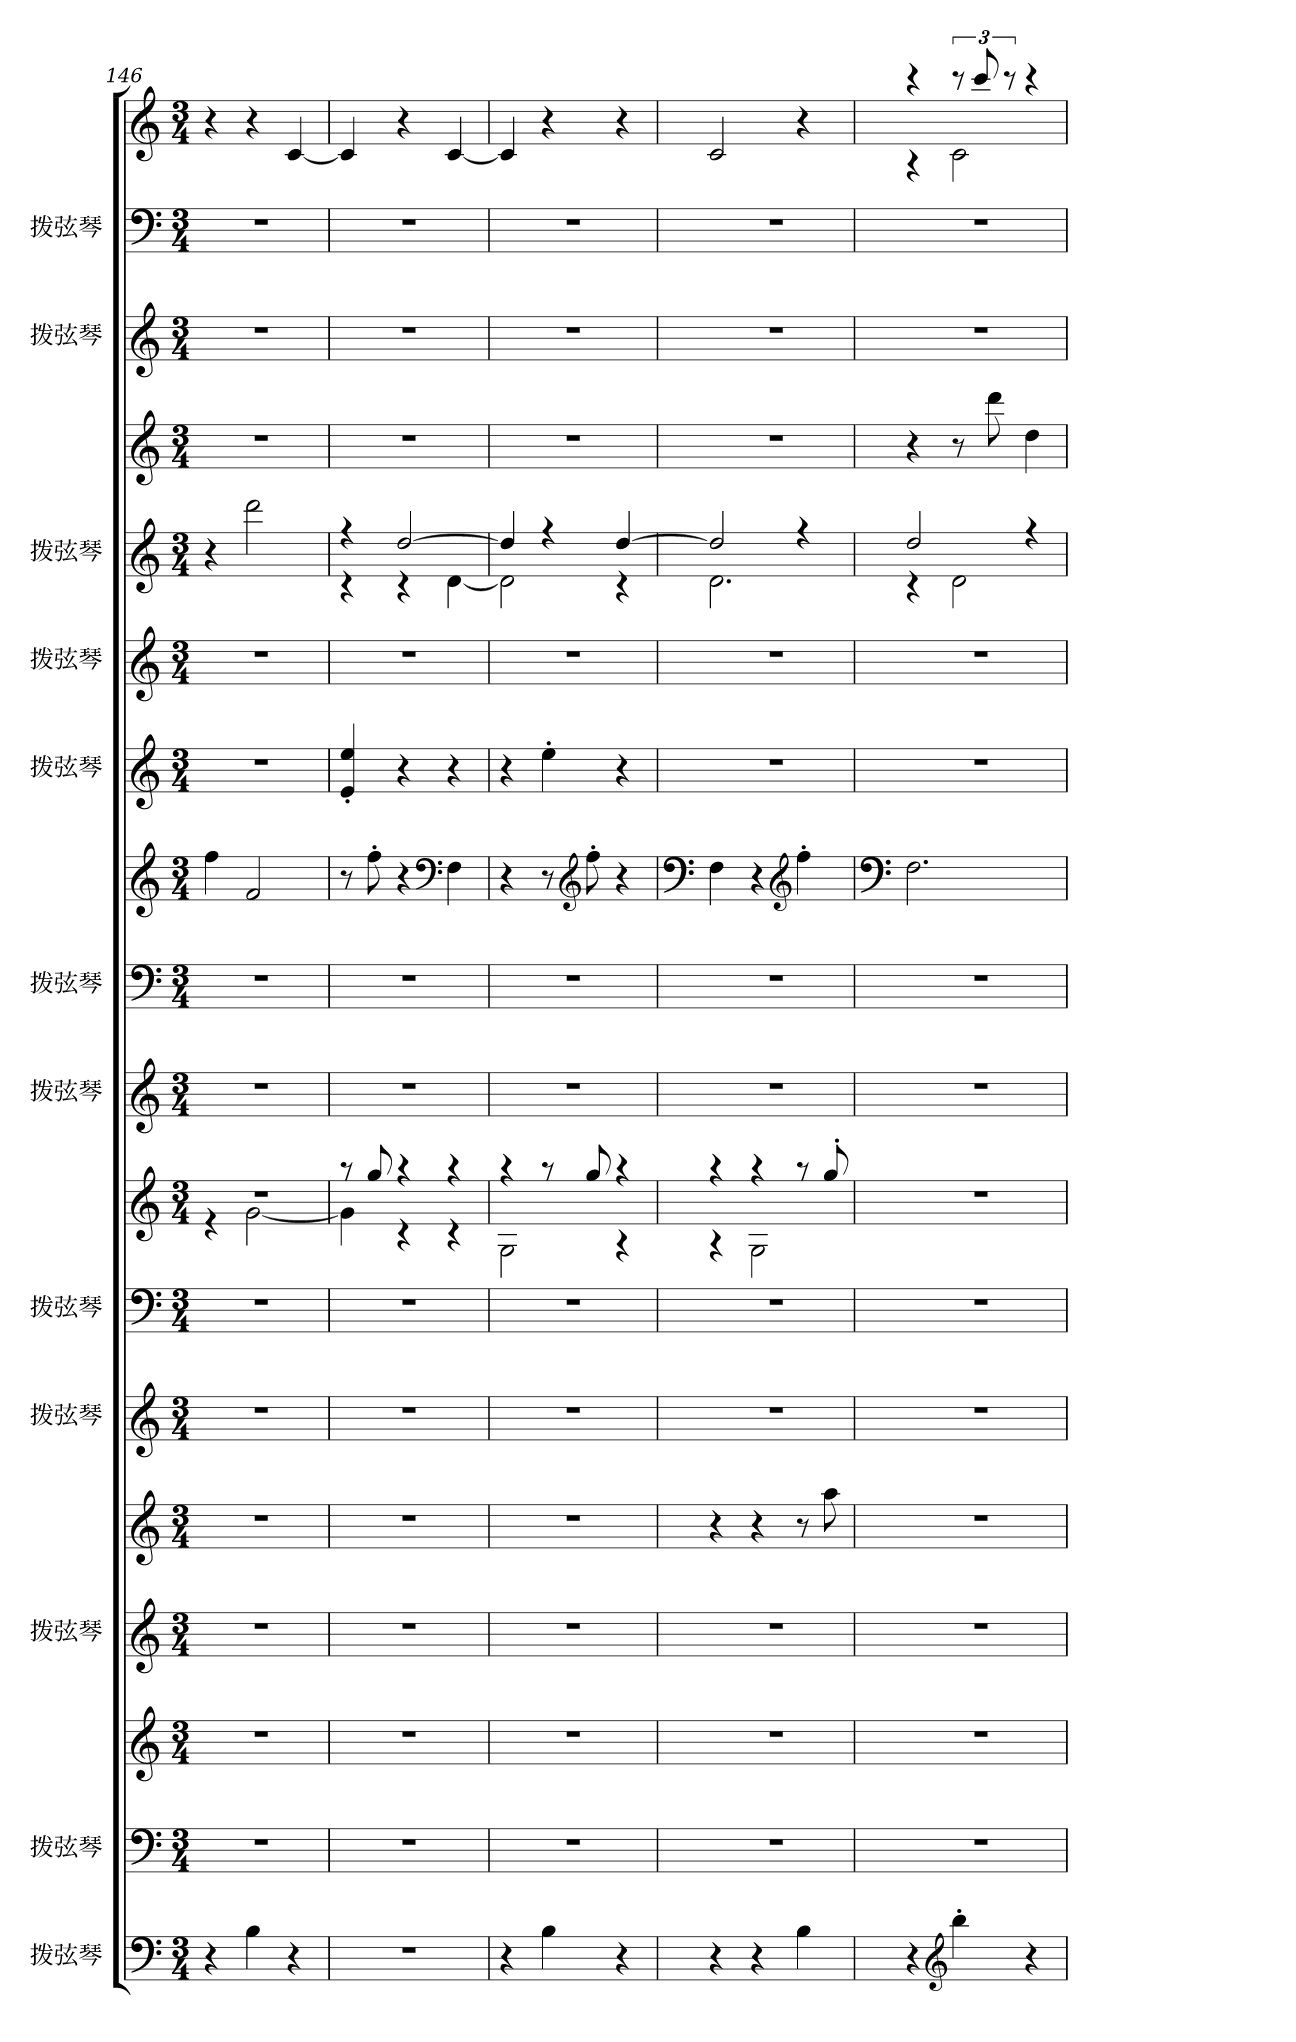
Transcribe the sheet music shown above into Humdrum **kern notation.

**kern	**kern	**kern	**kern	**kern	**kern	**kern	**kern	**kern	**kern	**kern	**kern	**kern	**kern	**kern	**kern	**kern	**kern
*part12	*part11	*part11	*part10	*part10	*part9	*part8	*part8	*part7	*part6	*part6	*part5	*part4	*part3	*part3	*part2	*part1	*part1
*staff18	*staff17	*staff16	*staff15	*staff14	*staff13	*staff12	*staff11	*staff10	*staff9	*staff8	*staff7	*staff6	*staff5	*staff4	*staff3	*staff2	*staff1
*I"拨弦琴	*I"拨弦琴	*	*I"拨弦琴	*	*I"拨弦琴	*I"拨弦琴	*	*I"拨弦琴	*I"拨弦琴	*	*I"拨弦琴	*I"拨弦琴	*I"拨弦琴	*	*I"拨弦琴	*I"拨弦琴	*
*clefF4	*clefF4	*clefG2	*clefG2	*clefG2	*clefG2	*clefF4	*clefG2	*clefG2	*clefF4	*clefG2	*clefG2	*clefG2	*clefG2	*clefG2	*clefG2	*clefF4	*clefG2
*k[]	*k[]	*k[]	*k[]	*k[]	*k[]	*k[]	*k[]	*k[]	*k[]	*k[]	*k[]	*k[]	*k[]	*k[]	*k[]	*k[]	*k[]
*M3/4	*M3/4	*M3/4	*M3/4	*M3/4	*M3/4	*M3/4	*M3/4	*M3/4	*M3/4	*M3/4	*M3/4	*M3/4	*M3/4	*M3/4	*M3/4	*M3/4	*M3/4
=146	=146	=146	=146	=146	=146	=146	=146	=146	=146	=146	=146	=146	=146	=146	=146	=146	=146
*	*	*	*	*	*	*	*^	*	*	*	*	*	*	*	*	*	*
4r	2.r	2.r	2.r	2.r	2.r	2.r	2.r	4r	2.r	2.r	4ff\	2.r	2.r	4r	2.r	2.r	2.r	4r
4B\	.	.	.	.	.	.	.	[2g\	.	.	2f/	.	.	2ddd\	.	.	.	4r
4r	.	.	.	.	.	.	.	.	.	.	.	.	.	.	.	.	.	[4c/
=147	=147	=147	=147	=147	=147	=147	=147	=147	=147	=147	=147	=147	=147	=147	=147	=147	=147	=147
*	*	*	*	*	*	*	*	*	*	*	*	*	*	*^	*	*	*	*
2.r	2.r	2.r	2.r	2.r	2.r	2.r	8r	4g\]	2.r	2.r	8r	4e/' 4ee/'	2.r	4r	4r	2.r	2.r	2.r	4c/]
.	.	.	.	.	.	.	8gg/	.	.	.	8ff'\	.	.	.	.	.	.	.	.
.	.	.	.	.	.	.	4r	4r	.	.	4r	4r	.	[2dd/	4r	.	.	.	4r
*	*	*	*	*	*	*	*	*	*	*	*clefF4	*	*	*	*	*	*	*	*
.	.	.	.	.	.	.	4r	4r	.	.	4F\	4r	.	.	[4d\	.	.	.	[4c/
=148	=148	=148	=148	=148	=148	=148	=148	=148	=148	=148	=148	=148	=148	=148	=148	=148	=148	=148	=148
4r	2.r	2.r	2.r	2.r	2.r	2.r	4r	2G\	2.r	2.r	4r	4r	2.r	4dd/]	2d\]	2.r	2.r	2.r	4c/]
4B\	.	.	.	.	.	.	8r	.	.	.	8r	4ee'\	.	4r	.	.	.	.	4r
*	*	*	*	*	*	*	*	*	*	*	*clefG2	*	*	*	*	*	*	*	*
.	.	.	.	.	.	.	8gg/	.	.	.	8ff'\	.	.	.	.	.	.	.	.
4r	.	.	.	.	.	.	4r	4r	.	.	4r	4r	.	[4dd/	4r	.	.	.	4r
!!LO:PB:g=z
=149	=149	=149	=149	=149	=149	=149	=149	=149	=149	=149	=149	=149	=149	=149	=149	=149	=149	=149	=149
*	*	*	*	*	*	*	*	*	*	*	*clefF4	*	*	*	*	*	*	*	*
4r	2.r	2.r	2.r	4r	2.r	2.r	4r	4r	2.r	2.r	4F\	2.r	2.r	2dd/]	2.d\	2.r	2.r	2.r	2c/
4r	.	.	.	4r	.	.	4r	2G\	.	.	4r	.	.	.	.	.	.	.	.
*	*	*	*	*	*	*	*	*	*	*	*clefG2	*	*	*	*	*	*	*	*
4B\	.	.	.	8r	.	.	8r	.	.	.	4ff'\	.	.	4r	.	.	.	.	4r
.	.	.	.	8aa\	.	.	8gg'/	.	.	.	.	.	.	.	.	.	.	.	.
*	*	*	*	*	*	*	*v	*v	*	*	*	*	*	*	*	*	*	*	*
=150	=150	=150	=150	=150	=150	=150	=150	=150	=150	=150	=150	=150	=150	=150	=150	=150	=150	=150
*	*	*	*	*	*	*	*	*	*	*clefF4	*	*	*	*	*	*	*	*
*	*	*	*	*	*	*	*	*	*	*	*	*	*	*	*	*	*	*^
4r	2.r	2.r	2.r	2.r	2.r	2.r	2.r	2.r	2.r	2.F\	2.r	2.r	2dd/	4r	4r	2.r	2.r	4r	4r
*clefG2	*	*	*	*	*	*	*	*	*	*	*	*	*	*	*	*	*	*	*
4bb'\	.	.	.	.	.	.	.	.	.	.	.	.	.	2d\	8r	.	.	12r	2c\
.	.	.	.	.	.	.	.	.	.	.	.	.	.	.	.	.	.	12ccc/	.
.	.	.	.	.	.	.	.	.	.	.	.	.	.	.	8ddd\	.	.	.	.
.	.	.	.	.	.	.	.	.	.	.	.	.	.	.	.	.	.	12r	.
4r	.	.	.	.	.	.	.	.	.	.	.	.	4r	.	4dd\	.	.	4r	.
*	*	*	*	*	*	*	*	*	*	*	*	*	*v	*v	*	*	*	*v	*v
=	=	=	=	=	=	=	=	=	=	=	=	=	=	=	=	=	=
*-	*-	*-	*-	*-	*-	*-	*-	*-	*-	*-	*-	*-	*-	*-	*-	*-	*-
